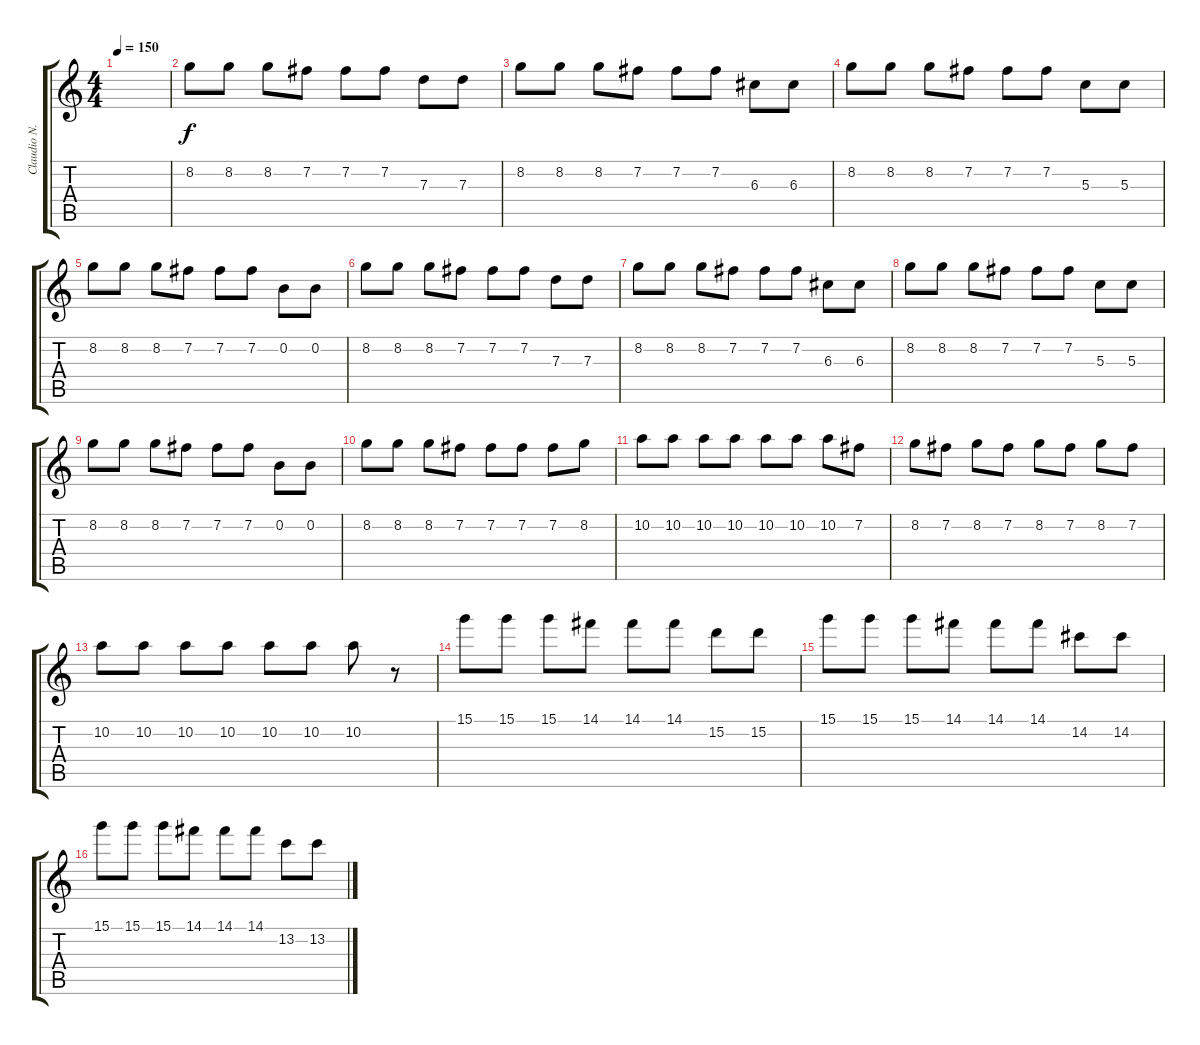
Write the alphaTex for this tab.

\track ("Claudio N. (Distorsion FX)" "Claudio N.") {instrument distortionguitar}
\staff {score tabs}
\tuning (E4 B3 G3 D3 A2 E2) {hide}
\ts (4 4)
\tempo 150
\clef g2
\ks c
|
8.2.8 8.2.8 8.2.8 7.2.8 7.2.8 7.2.8 7.3.8 7.3.8 |
8.2.8 8.2.8 8.2.8 7.2.8 7.2.8 7.2.8 6.3.8 6.3.8 |
8.2.8 8.2.8 8.2.8 7.2.8 7.2.8 7.2.8 5.3.8 5.3.8 |
8.2.8 8.2.8 8.2.8 7.2.8 7.2.8 7.2.8 0.2.8 0.2.8 |
8.2.8 8.2.8 8.2.8 7.2.8 7.2.8 7.2.8 7.3.8 7.3.8 |
8.2.8 8.2.8 8.2.8 7.2.8 7.2.8 7.2.8 6.3.8 6.3.8 |
8.2.8 8.2.8 8.2.8 7.2.8 7.2.8 7.2.8 5.3.8 5.3.8 |
8.2.8 8.2.8 8.2.8 7.2.8 7.2.8 7.2.8 0.2.8 0.2.8 |
8.2.8 8.2.8 8.2.8 7.2.8 7.2.8 7.2.8 7.2.8 8.2.8 |
10.2.8 10.2.8 10.2.8 10.2.8 10.2.8 10.2.8 10.2.8 7.2.8 |
8.2.8 7.2.8 8.2.8 7.2.8 8.2.8 7.2.8 8.2.8 7.2.8 |
10.2.8 10.2.8 10.2.8 10.2.8 10.2.8 10.2.8 10.2.8 r.8 |
15.1.8 15.1.8 15.1.8 14.1.8 14.1.8 14.1.8 15.2.8 15.2.8 |
15.1.8 15.1.8 15.1.8 14.1.8 14.1.8 14.1.8 14.2.8 14.2.8 |
15.1.8 15.1.8 15.1.8 14.1.8 14.1.8 14.1.8 13.2.8 13.2.8
